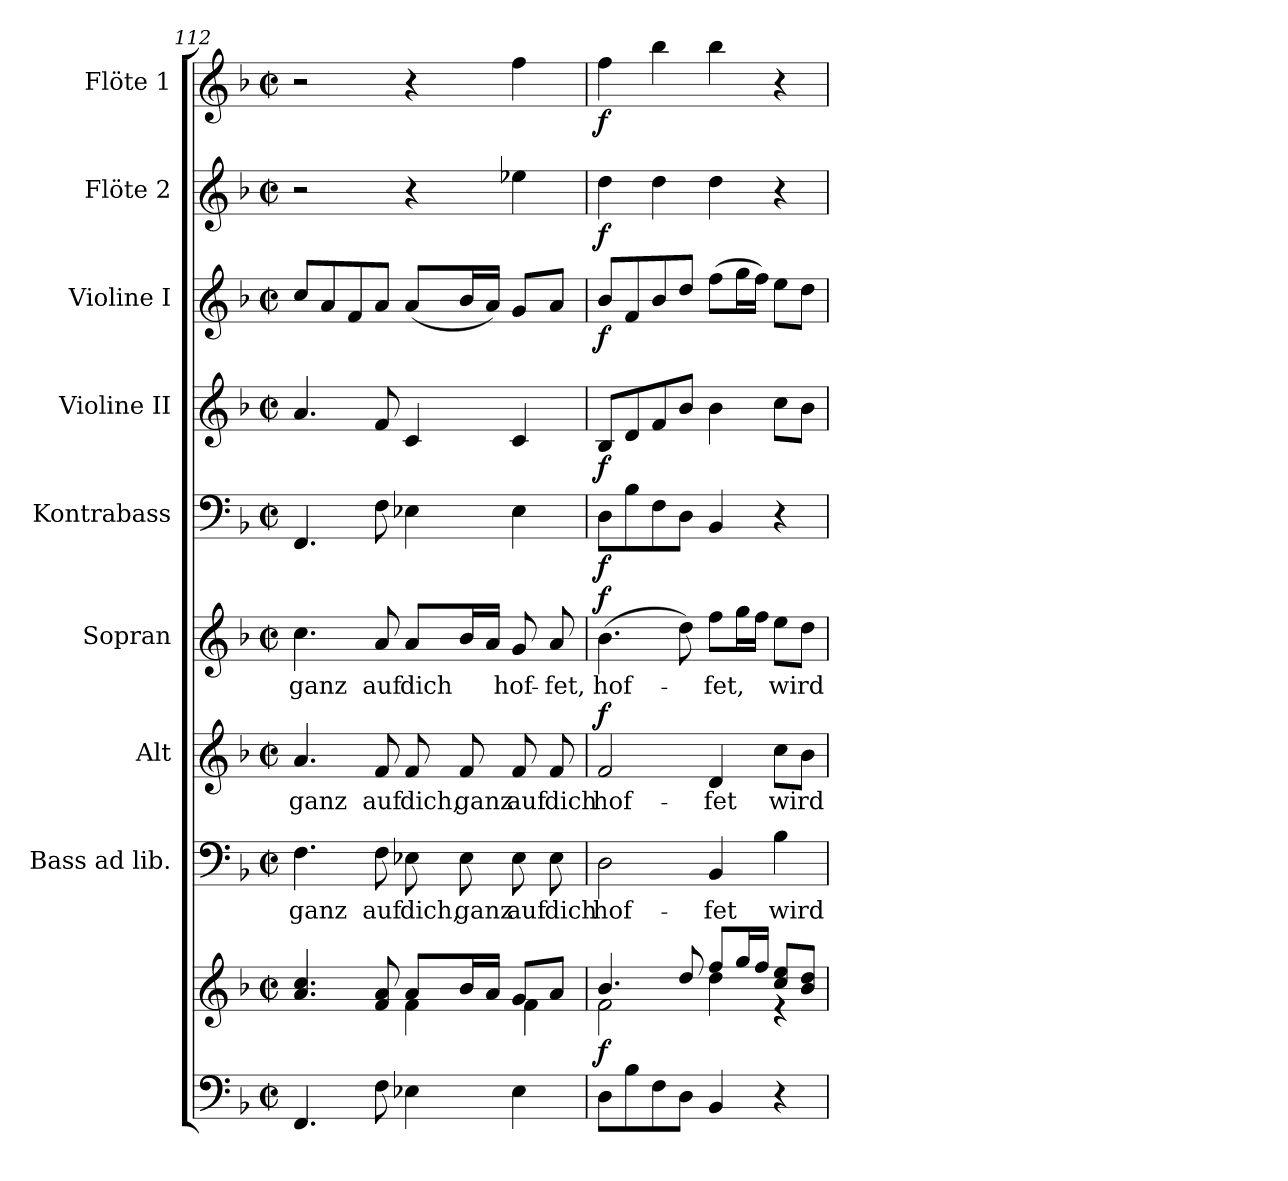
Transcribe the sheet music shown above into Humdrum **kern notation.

**kern	**kern	**dynam	**kern	**text	**kern	**text	**dynam	**kern	**text	**dynam	**kern	**dynam	**kern	**dynam	**kern	**dynam	**kern	**dynam	**kern	**dynam
*part9	*part9	*part9	*part8	*part8	*part7	*part7	*part7	*part6	*part6	*part6	*part5	*part5	*part4	*part4	*part3	*part3	*part2	*part2	*part1	*part1
*staff10	*staff9	*staff9/10	*staff8	*staff8	*staff7	*staff7	*staff7	*staff6	*staff6	*staff6	*staff5	*staff5	*staff4	*staff4	*staff3	*staff3	*staff2	*staff2	*staff1	*staff1
*	*	*	*I"Bass ad lib.	*	*I"Alt	*	*	*I"Sopran	*	*	*I"Kontrabass	*	*I"Violine II	*	*I"Violine I	*	*I"Flöte 2	*	*I"Flöte 1	*
*	*	*	*I'B.	*	*I'A.	*	*	*I'S.	*	*	*I'Kb.	*	*I'Vl. II	*	*I'Vl. I	*	*I'Fl. 2	*	*I'Fl. 1	*
*clefF4	*clefG2	*	*clefF4	*	*clefG2	*	*	*clefG2	*	*	*clefF4	*	*clefG2	*	*clefG2	*	*clefG2	*	*clefG2	*
*	*	*	*	*	*	*	*	*	*	*	*ITrd7c12	*	*	*	*	*	*	*	*	*
*k[b-]	*k[b-]	*	*k[b-]	*	*k[b-]	*	*	*k[b-]	*	*	*k[b-]	*	*k[b-]	*	*k[b-]	*	*k[b-]	*	*k[b-]	*
*F:	*F:	*	*F:	*	*F:	*	*	*F:	*	*	*F:	*	*F:	*	*F:	*	*F:	*	*F:	*
*M2/2	*M2/2	*	*M2/2	*	*M2/2	*	*	*M2/2	*	*	*M2/2	*	*M2/2	*	*M2/2	*	*M2/2	*	*M2/2	*
*met(c|)	*met(c|)	*	*met(c|)	*	*met(c|)	*	*	*met(c|)	*	*	*met(c|)	*	*met(c|)	*	*met(c|)	*	*met(c|)	*	*met(c|)	*
=112	=112	=112	=112	=112	=112	=112	=112	=112	=112	=112	=112	=112	=112	=112	=112	=112	=112	=112	=112	=112
*	*^	*	*	*	*	*	*	*	*	*	*	*	*	*	*	*	*	*	*	*
!	!	!	!	!	!LO:LY:b	!	!LO:LY:b	!	!	!LO:LY:b	!	!	!	!	!	!	!	!	!	!	!
4.FF/	4.a/ 4.cc/	2ryy	.	4.F\	ganz	4.a/	ganz	.	4.cc\	ganz	.	4.FFF/	.	4.a/	.	8cc/L	.	2r	.	2r	.
.	.	.	.	.	.	.	.	.	.	.	.	.	.	.	.	8a/	.	.	.	.	.
.	.	.	.	.	.	.	.	.	.	.	.	.	.	.	.	8f/	.	.	.	.	.
!	!	!	!	!	!LO:LY:b	!	!LO:LY:b	!	!	!LO:LY:b	!	!	!	!	!	!	!	!	!	!	!
8F\	8f/ 8a/	.	.	8F\	auf	8f/	auf	.	8a/	auf	.	8FF\	.	8f/	.	8a/J	.	.	.	.	.
!	!	!	!	!	!LO:LY:b	!	!LO:LY:b	!	!	!LO:LY:b	!	!	!	!	!	!	!	!	!	!	!
4E-X\	8a/L	4f\	.	8E-X\	dich,	8f/	dich,	.	8a/L	dich	.	4EE-X\	.	4c/	.	(<8a/L	.	4r	.	4r	.
!	!	!	!	!	!LO:LY:b	!	!LO:LY:b	!	!	!	!	!	!	!	!	!	!	!	!	!	!
.	16b-/L	.	.	8E-\	ganz	8f/	ganz	.	16b-/L	.	.	.	.	.	.	16b-/L	.	.	.	.	.
.	16a/JJ	.	.	.	.	.	.	.	16a/JJ	.	.	.	.	.	.	16a/JJ)	.	.	.	.	.
!	!	!	!	!	!LO:LY:b	!	!LO:LY:b	!	!	!LO:LY:b	!	!	!	!	!	!	!	!	!	!	!
4E-\	8g/L	4f\	.	8E-\	auf	8f/	auf	.	8g/	hof-	.	4EE-\	.	4c/	.	8g/L	.	4ee-X\	.	4ff\	.
!	!	!	!	!	!LO:LY:b	!	!LO:LY:b	!	!	!LO:LY:b	!	!	!	!	!	!	!	!	!	!	!
.	8a/J	.	.	8E-\	dich	8f/	dich	.	8a/	-fet,	.	.	.	.	.	8a/J	.	.	.	.	.
=113	=113	=113	=113	=113	=113	=113	=113	=113	=113	=113	=113	=113	=113	=113	=113	=113	=113	=113	=113	=113	=113
!	!	!	!LO:DY:b	!	!LO:LY:b	!	!LO:LY:b	!LO:DY:a	!	!LO:LY:b	!LO:DY:a	!	!LO:DY:b	!	!LO:DY:b	!	!LO:DY:b	!	!LO:DY:b	!	!LO:DY:b
8D\L	4.b-/	2f\	f	2D\	hof-	2f/	hof-	f	(>4.b-\	hof-	f	8DD\L	f	8B-/L	f	8b-/L	f	4dd\	f	4ff\	f
8B-\	.	.	.	.	.	.	.	.	.	.	.	8BB-\	.	8d/	.	8f/	.	.	.	.	.
8F\	.	.	.	.	.	.	.	.	.	.	.	8FF\	.	8f/	.	8b-/	.	4dd\	.	4bb-\	.
8D\J	8dd/	.	.	.	.	.	.	.	8dd\)	.	.	8DD\J	.	8b-/J	.	8dd/J	.	.	.	.	.
!	!	!	!	!	!LO:LY:b	!	!LO:LY:b	!	!	!LO:LY:b	!	!	!	!	!	!	!	!	!	!	!
4BB-/	8ff/L	4dd\	.	4BB-/	-fet	4d/	-fet	.	8ff\L	-fet,	.	4BBB-/	.	4b-\	.	(>8ff\L	.	4dd\	.	4bb-\	.
.	16gg/L	.	.	.	.	.	.	.	16gg\L	.	.	.	.	.	.	16gg\L	.	.	.	.	.
.	16ff/JJ	.	.	.	.	.	.	.	16ff\JJ	.	.	.	.	.	.	16ff\JJ)	.	.	.	.	.
!	!	!	!	!	!LO:LY:b	!	!LO:LY:b	!	!	!LO:LY:b	!	!	!	!	!	!	!	!	!	!	!
4r	8cc/ 8ee/L	4re	.	4B-\	wird	8cc\L	wird	.	8ee\L	wird	.	4r	.	8cc\L	.	8ee\L	.	4r	.	4r	.
.	8b-/ 8dd/J	.	.	.	.	8b-\J	.	.	8dd\J	.	.	.	.	8b-\J	.	8dd\J	.	.	.	.	.
*	*v	*v	*	*	*	*	*	*	*	*	*	*	*	*	*	*	*	*	*	*	*
=	=	=	=	=	=	=	=	=	=	=	=	=	=	=	=	=	=	=	=	=
*-	*-	*-	*-	*-	*-	*-	*-	*-	*-	*-	*-	*-	*-	*-	*-	*-	*-	*-	*-	*-
